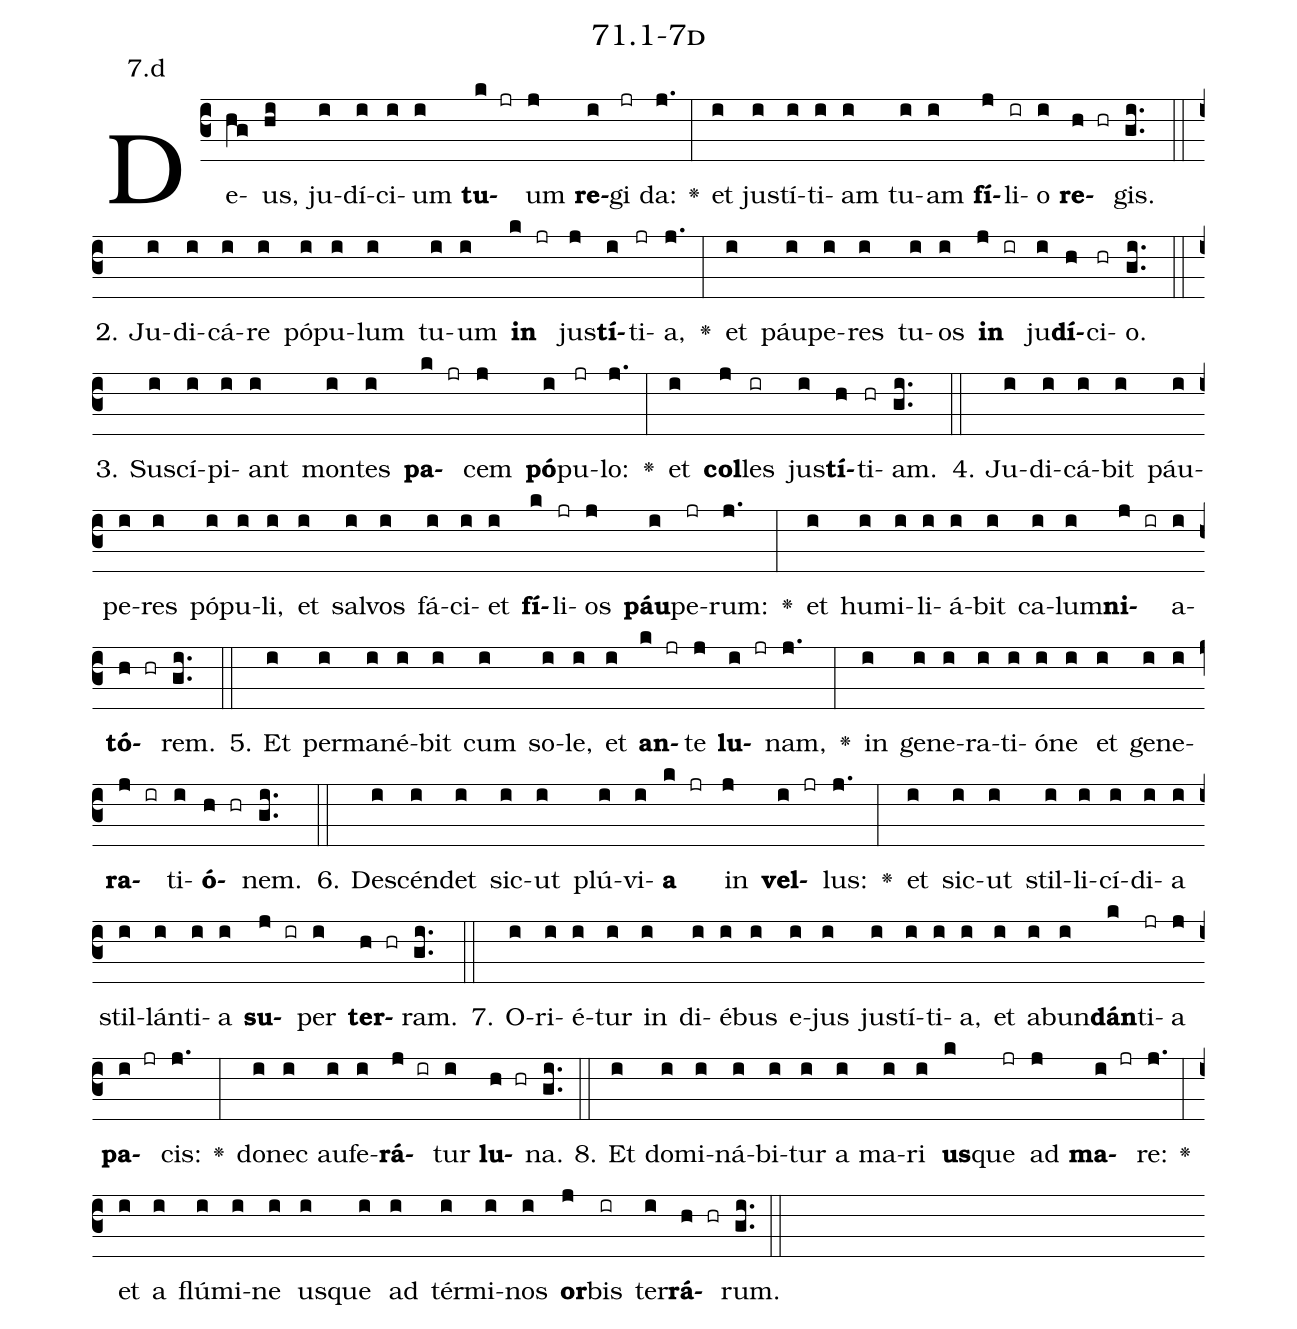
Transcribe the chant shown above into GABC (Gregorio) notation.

name: 71.1-7d;
annotation: 7.d;
%%
(c3)De(hg)us,(hi) ju(i)dí(i)ci(i)um(i) <b>tu</b>(k jr)um(j) <b>re</b>(i)gi(jr) da:(j.) <v>\greheightstar</v>(:) et(i) jus(i)tí(i)ti(i)am(i) tu(i)am(i) <b>fí</b>(j)li(ir)o(i) <b>re</b>(h hr)gis.(gi..) (::)
2. Ju(i)di(i)cá(i)re(i) pó(i)pu(i)lum(i) tu(i)um(i) <b>in</b>(k jr) jus(j)<b>tí</b>(i)ti(jr)a,(j.) <v>\greheightstar</v>(:) et(i) páu(i)pe(i)res(i) tu(i)os(i) <b>in</b>(j ir) ju(i)<b>dí</b>(h)ci(hr)o.(gi..) (::)
3. Su(i)scí(i)pi(i)ant(i) mon(i)tes(i) <b>pa</b>(k jr)cem(j) <b>pó</b>(i)pu(jr)lo:(j.) <v>\greheightstar</v>(:) et(i) <b>col</b>(j)les(ir) jus(i)<b>tí</b>(h)ti(hr)am.(gi..) (::)
4. Ju(i)di(i)cá(i)bit(i) páu(i)pe(i)res(i) pó(i)pu(i)li,(i) et(i) sal(i)vos(i) fá(i)ci(i)et(i) <b>fí</b>(k)li(jr)os(j) <b>páu</b>(i)pe(jr)rum:(j.) <v>\greheightstar</v>(:) et(i) hu(i)mi(i)li(i)á(i)bit(i) ca(i)lum(i)<b>ni</b>(j ir)a(i)<b>tó</b>(h hr)rem.(gi..) (::)
5. Et(i) per(i)ma(i)né(i)bit(i) cum(i) so(i)le,(i) et(i) <b>an</b>(k jr)te(j) <b>lu</b>(i jr)nam,(j.) <v>\greheightstar</v>(:) in(i) ge(i)ne(i)ra(i)ti(i)ó(i)ne(i) et(i) ge(i)ne(i)<b>ra</b>(j ir)ti(i)<b>ó</b>(h hr)nem.(gi..) (::)
6. De(i)scén(i)det(i) sic(i)ut(i) plú(i)vi(i)<b>a</b>(k jr) in(j) <b>vel</b>(i jr)lus:(j.) <v>\greheightstar</v>(:) et(i) sic(i)ut(i) stil(i)li(i)cí(i)di(i)a(i) stil(i)lán(i)ti(i)a(i) <b>su</b>(j ir)per(i) <b>ter</b>(h hr)ram.(gi..) (::)
7. O(i)ri(i)é(i)tur(i) in(i) di(i)é(i)bus(i) e(i)jus(i) jus(i)tí(i)ti(i)a,(i) et(i) ab(i)un(i)<b>dán</b>(k)ti(jr)a(j) <b>pa</b>(i jr)cis:(j.) <v>\greheightstar</v>(:) do(i)nec(i) au(i)fe(i)<b>rá</b>(j ir)tur(i) <b>lu</b>(h hr)na.(gi..) (::)
8. Et(i) do(i)mi(i)ná(i)bi(i)tur(i) a(i) ma(i)ri(i) <b>us</b>(k)que(jr) ad(j) <b>ma</b>(i jr)re:(j.) <v>\greheightstar</v>(:) et(i) a(i) flú(i)mi(i)ne(i) us(i)que(i) ad(i) tér(i)mi(i)nos(i) <b>or</b>(j)bis(ir) ter(i)<b>rá</b>(h hr)rum.(gi..) (::)
